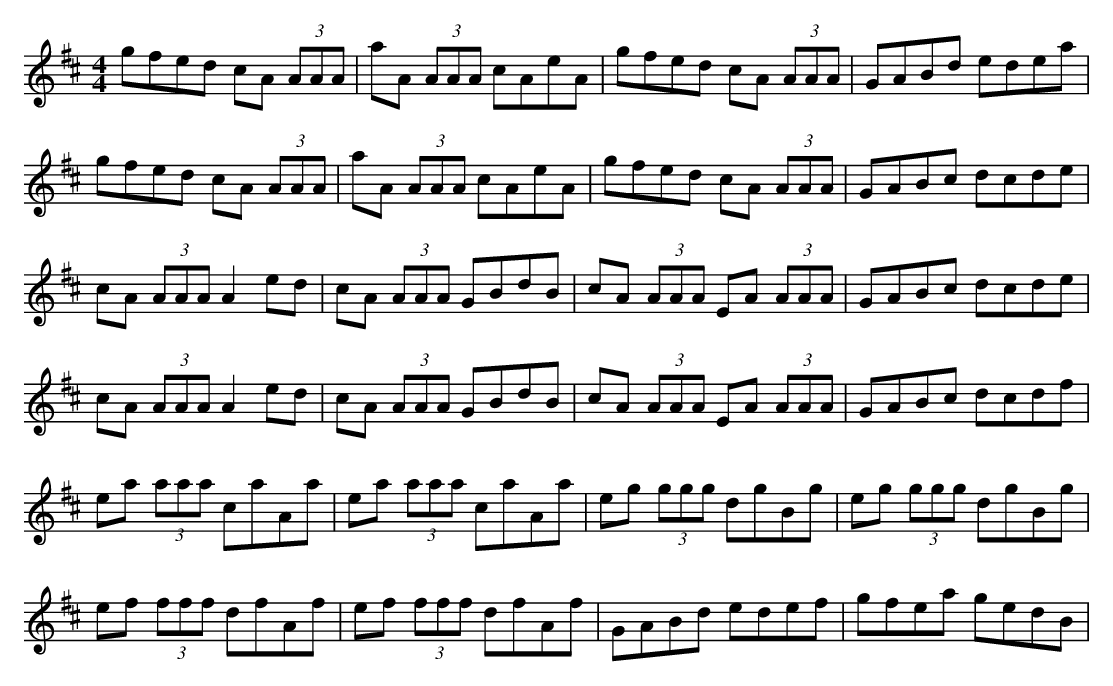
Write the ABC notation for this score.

X:1
M:4/4
K:Amix
gfed cA (3AAA|aA (3AAA cAeA|gfed cA (3AAA|GABd edea|
gfed cA (3AAA|aA (3AAA cAeA|gfed cA (3AAA|GABc dcde|
cA (3AAA A2ed|cA (3AAA GBdB|cA (3AAA EA (3AAA|GABc dcde|
cA (3AAA A2ed|cA (3AAA GBdB|cA (3AAA EA (3AAA|GABc dcdf|
ea (3aaa caAa|ea (3aaa caAa|eg (3ggg dgBg|eg (3ggg dgBg|
ef (3fff dfAf|ef (3fff dfAf|GABd edef|gfea gedB|
